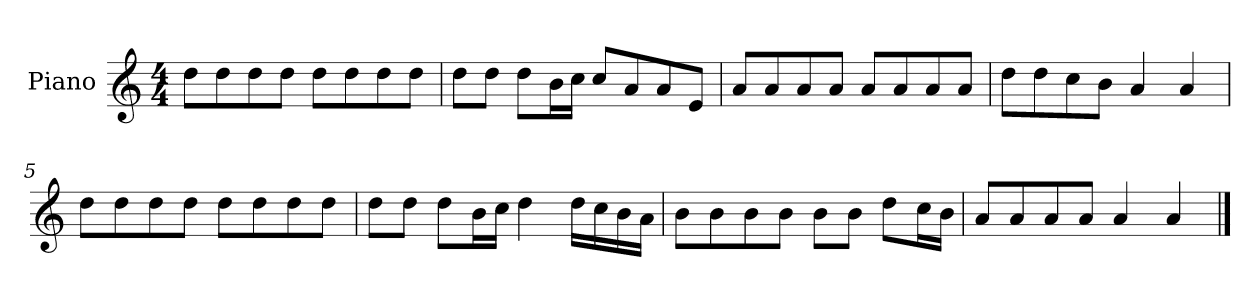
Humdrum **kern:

**kern
*part1
*staff1
*I"Piano
*I'P-no
*clefG2
*k[]
*M4/4
*MM90
=1
8dd\L
8dd\
8dd\
8dd\J
8dd\L
8dd\
8dd\
8dd\J
=2
8dd\L
8dd\J
8dd\L
16b\L
16cc\JJ
8cc/L
8a/
8a/
8e/J
=3
8a/L
8a/
8a/
8a/J
8a/L
8a/
8a/
8a/J
=4
8dd\L
8dd\
8cc\
8b\J
4a/
4a/
=5
8dd\L
8dd\
8dd\
8dd\J
8dd\L
8dd\
8dd\
8dd\J
!!LO:LB:g=z
=6
8dd\L
8dd\J
8dd\L
16b\L
16cc\JJ
4dd\
16dd\LL
16cc\
16b\
16a\JJ
=7
8b\L
8b\
8b\
8b\J
8b\L
8b\J
8dd\L
16cc\L
16b\JJ
=8
8a/L
8a/
8a/
8a/J
4a/
4a/
==
*-
